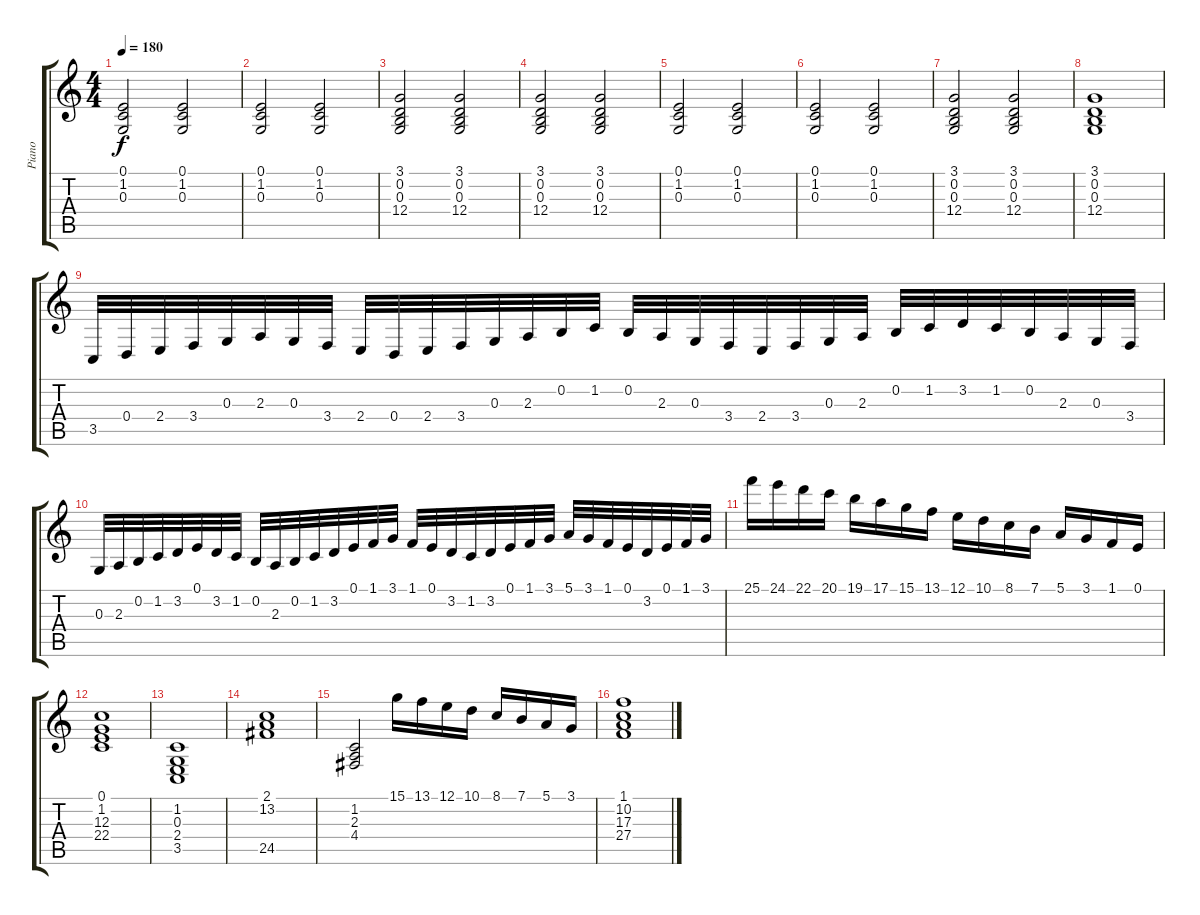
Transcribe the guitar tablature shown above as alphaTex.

\track ("Piano" "Piano") {instrument brightacousticpiano}
\staff {score tabs}
\tuning (E4 B3 G3 D3 A2 E2) {hide}
\ts (4 4)
\tempo 180
\clef g2
\ks c
(0.1 1.2 0.3).2{dy f} (0.1 1.2 0.3).2 |
(0.1 1.2 0.3).2 (0.1 1.2 0.3).2 |
(3.1 0.2 0.3 12.4).2 (3.1 0.2 0.3 12.4).2 |
(3.1 0.2 0.3 12.4).2 (3.1 0.2 0.3 12.4).2 |
(0.1 1.2 0.3).2 (0.1 1.2 0.3).2 |
(0.1 1.2 0.3).2 (0.1 1.2 0.3).2 |
(3.1 0.2 0.3 12.4).2 (3.1 0.2 0.3 12.4).2 |
(3.1 0.2 0.3 12.4).1 |
3.5.32 0.4.32 2.4.32 3.4.32 0.3.32 2.3.32 0.3.32 3.4.32 2.4.32 0.4.32 2.4.32 3.4.32 0.3.32 2.3.32 0.2.32 1.2.32 0.2.32 2.3.32 0.3.32 3.4.32 2.4.32 3.4.32 0.3.32 2.3.32 0.2.32 1.2.32 3.2.32 1.2.32 0.2.32 2.3.32 0.3.32 3.4.32 |
0.3.32 2.3.32 0.2.32 1.2.32 3.2.32 0.1.32 3.2.32 1.2.32 0.2.32 2.3.32 0.2.32 1.2.32 3.2.32 0.1.32 1.1.32 3.1.32 1.1.32 0.1.32 3.2.32 1.2.32 3.2.32 0.1.32 1.1.32 3.1.32 5.1.32 3.1.32 1.1.32 0.1.32 3.2.32 0.1.32 1.1.32 3.1.32 |
25.1.16 24.1.16 22.1.16 20.1.16 19.1.16 17.1.16 15.1.16 13.1.16 12.1.16 10.1.16 8.1.16 7.1.16 5.1.16 3.1.16 1.1.16 0.1.16 |
(0.1 1.2 12.3 22.4).1 |
(1.2 0.3 2.4 3.5).1 |
(2.1 13.2 24.5).1 |
(1.2 2.3 4.4).2 15.1.16 13.1.16 12.1.16 10.1.16 8.1.16 7.1.16 5.1.16 3.1.16 |
(1.1 10.2 17.3 27.4).1
